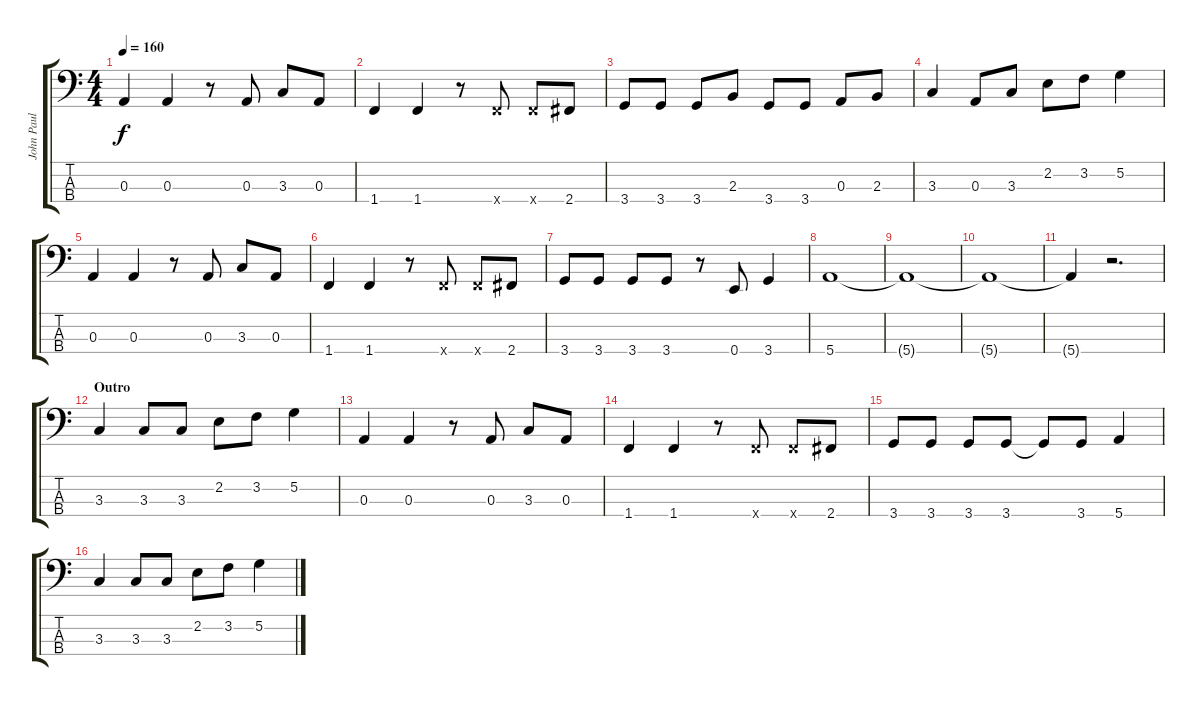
\track ("John Paul Jones - Bass" "John Paul ") {instrument electricbassfinger}
\staff {score tabs}
\tuning (G2 D2 A1 E1) {hide}
\ts (4 4)
\tempo 160
\clef f4
\ks c
0.3.4{dy f} 0.3.4 r.8 0.3.8 3.3.8 0.3.8 |
1.4.4 1.4.4 r.8 1.4{x}.8 1.4{x}.8 2.4.8 |
3.4.8 3.4.8 3.4.8 2.3.8 3.4.8 3.4.8 0.3.8 2.3.8 |
3.3.4 0.3.8 3.3.8 2.2.8 3.2.8 5.2.4 |
0.3.4 0.3.4 r.8 0.3.8 3.3.8 0.3.8 |
1.4.4 1.4.4 r.8 1.4{x}.8 1.4{x}.8 2.4.8 |
3.4.8 3.4.8 3.4.8 3.4.8 r.8 0.4.8 3.4.4 |
5.4.1 |
5.4{t}.1 |
5.4{t}.1 |
5.4{t}.4 r.2{d} |
\section ("" "Outro")
3.3.4 3.3.8 3.3.8 2.2.8 3.2.8 5.2.4 |
0.3.4 0.3.4 r.8 0.3.8 3.3.8 0.3.8 |
1.4.4 1.4.4 r.8 1.4{x}.8 1.4{x}.8 2.4.8 |
3.4.8 3.4.8 3.4.8 3.4.8 3.4{t}.8 3.4.8 5.4.4 |
3.3.4 3.3.8 3.3.8 2.2.8 3.2.8 5.2.4
